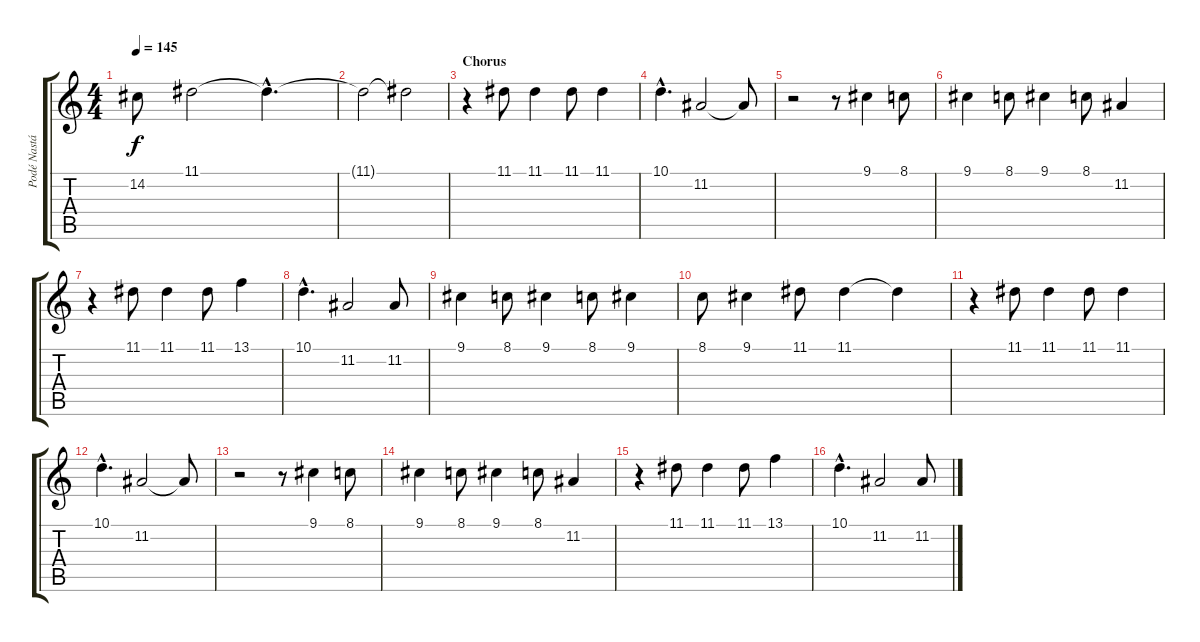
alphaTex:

\track ("Podé Nastácia" "Podé Nastá") {instrument lead5charang}
\staff {score tabs}
\tuning (E4 B3 G3 D3 A2 E2) {hide}
\ts (4 4)
\tempo 145
\clef g2
\ks c
14.2{t}.8{dy f} 11.1.2 11.1{hac t}.4{d} |
11.1{t}.2 11.1{t}.2 |
\section ("" "Chorus")
r.4 11.1.8 11.1.4 11.1.8 11.1.4 |
10.1{hac}.4{d} 11.2.2 11.2{t}.8 |
r.2 r.8 9.1.4 8.1.8 |
9.1.4 8.1.8 9.1.4 8.1.8 11.2.4 |
r.4 11.1.8 11.1.4 11.1.8 13.1.4 |
10.1{hac}.4{d} 11.2.2 11.2.8 |
9.1.4 8.1.8 9.1.4 8.1.8 9.1.4 |
8.1.8 9.1.4 11.1.8 11.1.4 11.1{t}.4 |
r.4 11.1.8 11.1.4 11.1.8 11.1.4 |
10.1{hac}.4{d} 11.2.2 11.2{t}.8 |
r.2 r.8 9.1.4 8.1.8 |
9.1.4 8.1.8 9.1.4 8.1.8 11.2.4 |
r.4 11.1.8 11.1.4 11.1.8 13.1.4 |
10.1{hac}.4{d} 11.2.2 11.2.8
